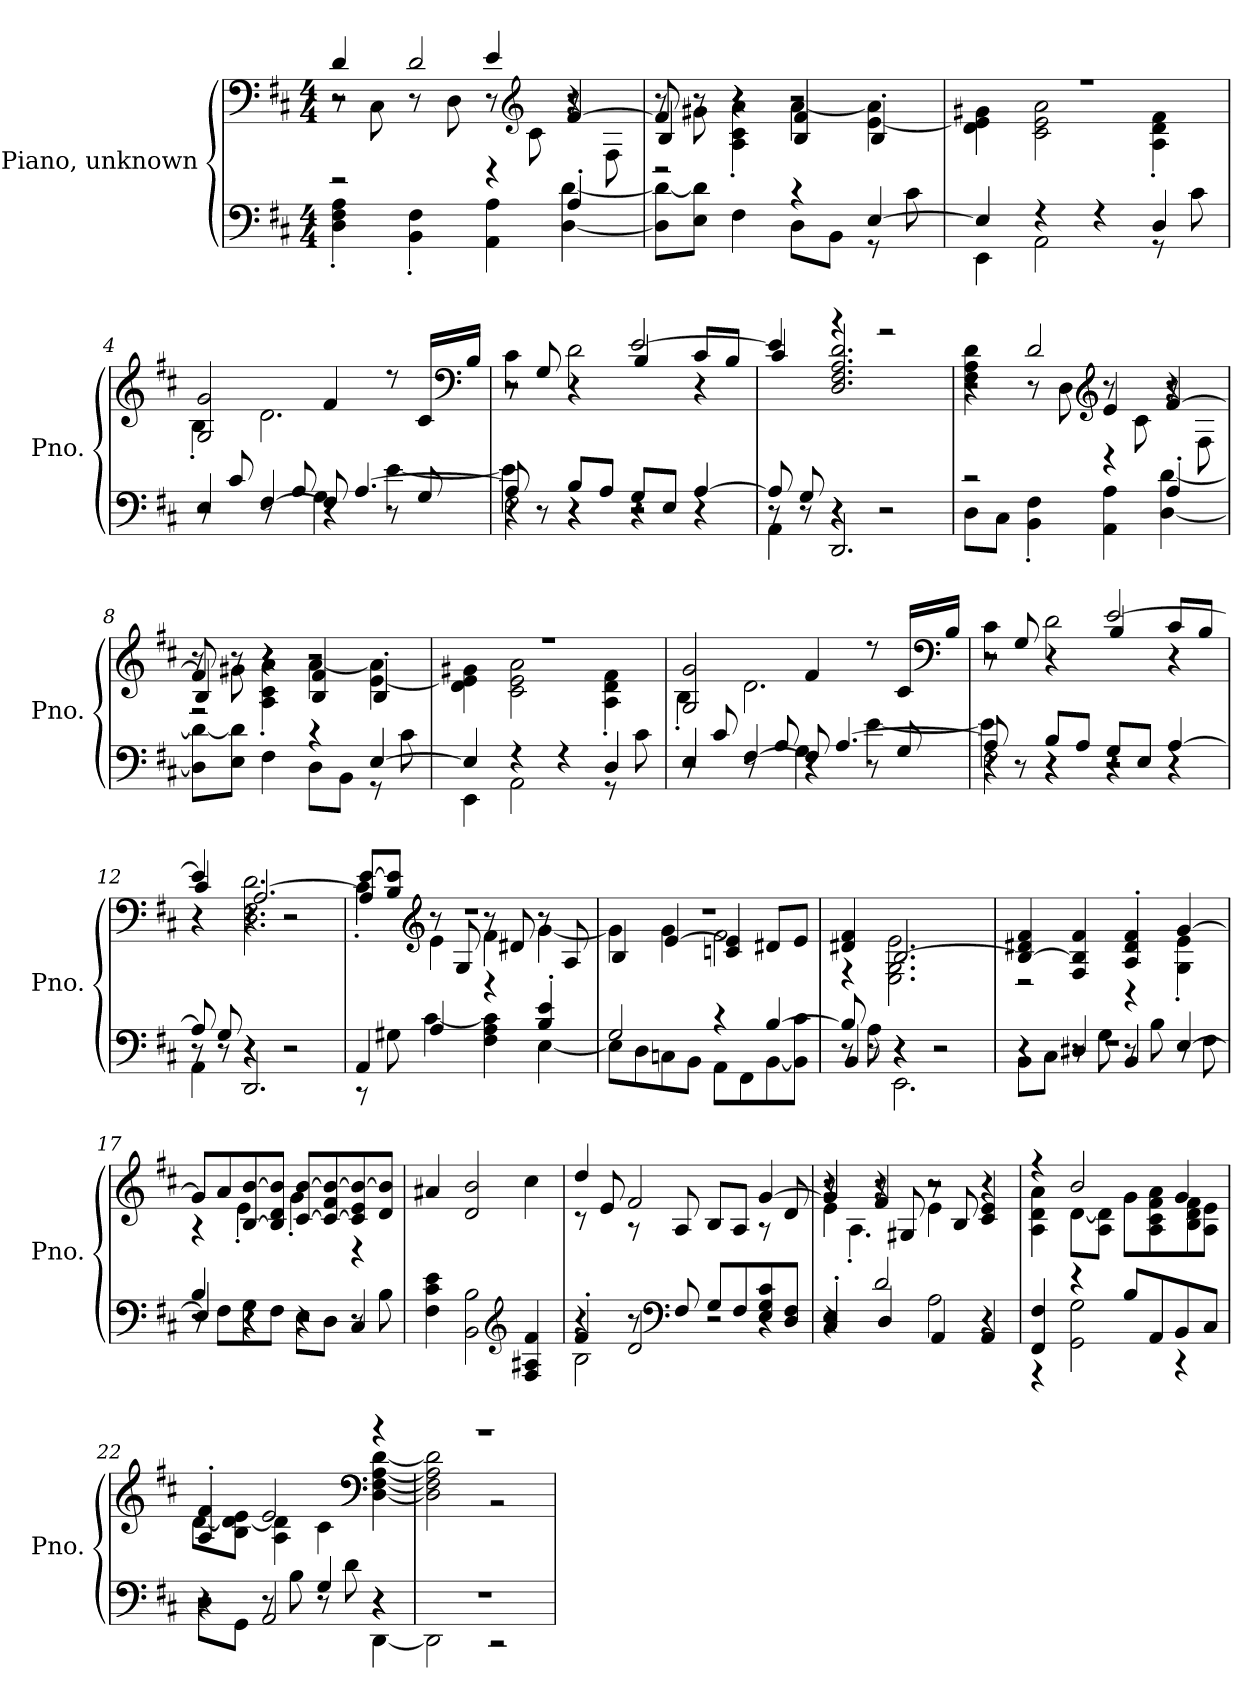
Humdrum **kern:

**kern	**kern
*part1	*part1
*staff2	*staff1
*I"Piano, unknown	*
*I'Pno.	*
*clefF4	*clefF4
*k[f#c#]	*k[f#c#]
*M4/4	*M4/4
*MM120	*MM120
=1	=1
*^	*^
*	*	*	*^
2r	4D\' 4F#\' 4A\'	2r	8r	4d/
.	.	.	8C#\	.
.	4BB\' 4F#\'	.	8r	2d/
.	.	.	8D\	.
4r	4AA\ 4A\	4e/	8r	.
*	*	*clefG2	*	*
.	.	.	8c#\	.
4A'/	[4D\ [4d\	[4f#/	8r	4r
.	.	.	8F#\	.
=2	=2	=2	=2	=2
2r	8D\] 8d\_L	8f#/]	8r	4B/
.	8E\ 8d\]J	8r	8g#X\	.
.	4F#\	4r	4A\' 4c#\' 4a\'	4r
4r	8D\L	2r	[4a\	4B/ 4f#/
.	8BB\J	.	.	.
[4E/	8r	.	[4e\ 4a\]	4B'/
.	8c#\	.	.	.
*	*	*	*v	*v
=3	=3	=3	=3
4E/]	4EE\	1r	4d\ 4e\] 4g#X\
4r	2AA\	.	2c#\ 2e\ 2a\
4r	.	.	.
4D/	8r	.	4A\' 4d\' 4f#\'
.	8c#\	.	.
=4	=4	=4	=4
*	*^	*	*
4E/	2r	8r	2G/ 2g/	4B'\
.	.	8c#/	.	.
[4F#/	.	8r	.	2.d\
.	.	8A/	.	.
8F#/]	4G\	4r	4f#/	.
[4.A/	.	.	.	.
.	[4e\	8r	8r	.
.	.	8G/	16c#/LL	.
*	*	*	*clefF4	*
.	.	.	16B/JJ	.
!!LO:LB:g=z
=5	=5	=5	=5	=5
*	*	*^	*	*^
8A/]	4e\]	4r	2F#\	2r	4c#\	8r
8r	.	.	.	.	.	8G/
4r	4r	8B/L	.	.	2d\	4r
.	.	8A/J	.	.	.	.
4r	2r	8G/L	2r	[2e/	.	4B/
.	.	8E/J	.	.	.	.
[4A/	.	4r	.	.	4r	8c#/L
.	.	.	.	.	.	8B/J
*	*	*v	*v	*	*	*
*	*	*	*	*v	*v
=6	=6	=6	=6	=6
8A/]	4AA\	8r	4e/]	4c#/
8r	.	8G/	.	.
4r	4r	2.DD/	4r	2.D/ 2.F#/ 2.A/ 2.d/
2r	2r	.	2r	.
*	*v	*v	*	*
=7	=7	=7	=7
*	*	*	*^
2r	8D\L	2r	4F#\ 4A\ 4d\	4r
.	8C#\J	.	.	.
.	4BB\' 4F#\'	.	8r	2d/
.	.	.	8D\	.
*	*	*clefG2	*	*
4r	4AA\ 4A\	4e/	8r	.
.	.	.	8c#\	.
4A'/	[4D\ [4d\	[4f#/	8r	4r
.	.	.	8F#\	.
=8	=8	=8	=8	=8
2r	8D\] 8d\_L	8f#/]	8r	4B/
.	8E\ 8d\]J	8r	8g#X\	.
.	4F#\	4r	4A\' 4c#\' 4a\'	4r
4r	8D\L	2r	[4a\	4B/ 4f#/
.	8BB\J	.	.	.
[4E/	8r	.	[4e\ 4a\]	4B'/
.	8c#\	.	.	.
*	*	*	*v	*v
=9	=9	=9	=9
4E/]	4EE\	1r	4d\ 4e\] 4g#X\
4r	2AA\	.	2c#\ 2e\ 2a\
4r	.	.	.
4D/	8r	.	4A\' 4d\' 4f#\'
.	8c#\	.	.
!!LO:LB:g=z	!!
=10	=10	=10	=10
*	*^	*	*
4E/	2r	8r	2G/ 2g/	4B'\
.	.	8c#/	.	.
[4F#/	.	8r	.	2.d\
.	.	8A/	.	.
8F#/]	4G\	4r	4f#/	.
[4.A/	.	.	.	.
.	[4e\	8r	8r	.
.	.	8G/	16c#/LL	.
*	*	*	*clefF4	*
.	.	.	16B/JJ	.
=11	=11	=11	=11	=11
*	*	*^	*	*^
8A/]	4e\]	4r	2F#\	2r	4c#\	8r
8r	.	.	.	.	.	8G/
4r	4r	8B/L	.	.	2d\	4r
.	.	8A/J	.	.	.	.
4r	2r	8G/L	2r	[2e/	.	4B/
.	.	8E/J	.	.	.	.
[4A/	.	4r	.	.	4r	8c#/L
.	.	.	.	.	.	8B/J
*	*	*v	*v	*	*	*
=12	=12	=12	=12	=12	=12
8A/]	4AA\	8r	4e/]	4r	4c#/
8r	.	8G/	.	.	.
4r	4r	2.DD/	4r	2.D\ 2.F#\ 2.d\	[2.A/
2r	2r	.	2r	.	.
*	*v	*v	*	*	*
!!LO:LB:g=z	!!	!!
=13	=13	=13	=13	=13
4AA/	8r	1r	4c#'\	8A/] [8e/L
.	8G#X\	.	.	8B/ 8e/]J
*	*	*clefG2	*	*
4A/	[4c#\	.	4e\	8r
.	.	.	.	8G/
4r	4F#\ 4A\ 4c#\]	.	4f#\	8r
.	.	.	.	8d#X/
4B/' 4e/'	[4E\	.	[4g\	8r
.	.	.	.	8A/
=14	=14	=14	=14	=14
2G/	8E\L]	1r	4g\]	4B/
.	8D\	.	.	.
.	8Cn\	.	4g\	[4e/
.	8BB\J	.	.	.
4r	8AA\L	.	2f#\	4cn/ 4e/]
.	8FF#\	.	.	.
[4B/	[8BB\	.	.	8d#X/L
.	8BB\] 8c#\J	.	.	8e/J
*	*	*	*v	*v
=15	=15	=15	=15
*	*^	*	*
8B/]	8r	4BB/	4d#X/ 4f#/	4r
8r	8A\	.	.	.
4r	2.EE\	4r	[2.B/	2.E\ 2.G\ 2.e\
2r	.	2r	.	.
=16	=16	=16	=16	=16
1r	8BB\L	4r	4B/_ 4d#X/ 4f#/	2r
.	8C#\J	.	.	.
.	8r	4D#X/	4F#/ 4B/] 4f#/	.
.	8G\	.	.	.
.	8r	4BB/	4A/' 4d#/' 4f#/'	4r
.	8B\	.	.	.
.	8r	[4E/	[4g/	4G\' 4e\'
.	8F#\	.	.	.
!!LO:LB:g=z	!!
=17	=17	=17	=17	=17
4B/	8r	4E/]	8g/L]	4r
.	8F#\L	.	8a/	.
4r	8G\	4r	[8B/ [8b/	4e'\
.	8F#\J	.	8B/] 8d/ 8b/]J	.
2r	8E\L	4r	[8c#/ [8b/L	4g'\
.	8D\J	.	8c#/_ 8f#/ 8b/_	.
.	8r	4C#/	8c#/] 8e/ 8b/_	4r
.	8B\	.	8d/ 8b/]J	.
*v	*v	*v	*	*
*	*v	*v
=18	=18
4F#\ 4c#\ 4e\	4a#X/
2BB\ 2B\	2d/ 2b/
*clefG2	*
4F#/ 4A#X/ 4f#/	4cc#\
=19	=19
*^	*^
*	*^	*	*
4r	2B\	4f#'/	4dd/	8r
.	.	.	.	8e/
2d/	.	8r	2f#/	8r
*clefF4	*	*	*	*
.	.	8F#/	.	8A/
.	2r	8G/L	.	8B/L
.	.	8F#/	.	8A/J
4r	.	8E/ 8G/ 8c#/	[4g/	8r
.	.	8D/ 8F#/J	.	8d/
=20	=20	=20	=20	=20
*	*	*	*^	*^
4r	2r	4C#/' 4E/'	4g/]	4e\	4r	8r
.	.	.	.	.	.	4.A'\
2d/	.	4D/	4f#/	4r	8r	.
.	.	.	.	.	8G#X/	.
.	2A\	4AA/	2r	4e\	8r	2r
.	.	.	.	.	8B/	.
4r	.	4AA/	.	4r	4c#/ 4e/	.
*	*v	*v	*	*	*	*
*	*	*	*v	*v	*v
!!LO:LB:g=z
=21	=21	=21	=21
4FF#/ 4F#/	4r	4r	4A\ 4d\ 4a\
4r	2GG\ 2G\	2b/	[8d\L
.	.	.	8A\ 8d\]J
8B/L	.	.	8g\L
8AA/	.	.	8A\ 8c#\ 8f#\ 8a\
8BB/	4r	4g/	8B\ 8d\ 8f#\
8C#/J	.	.	8A\ 8e\J
=22	=22	=22	=22
*	*^	*	*
2r	8D\L	4r	4A/' 4f#/'	[8d\L
.	8GG\J	.	.	8B\ 8d\_ 8e\J
.	8r	2AA/	2e/	4A\ 4d\]
.	8B\	.	.	.
4G/	8r	.	.	4c#\
.	8d\	.	.	.
*	*	*	*clefF4	*
4r	[4DD\	4r	4r	[4D\ [4F#\ [4A\ [4d\
*	*v	*v	*	*
=23	=23	=23	=23
1r	2DD\]	1r	2D\] 2F#\] 2A\] 2d\]
.	2r	.	2r
*v	*v	*	*
*	*v	*v
=	=
*-	*-
